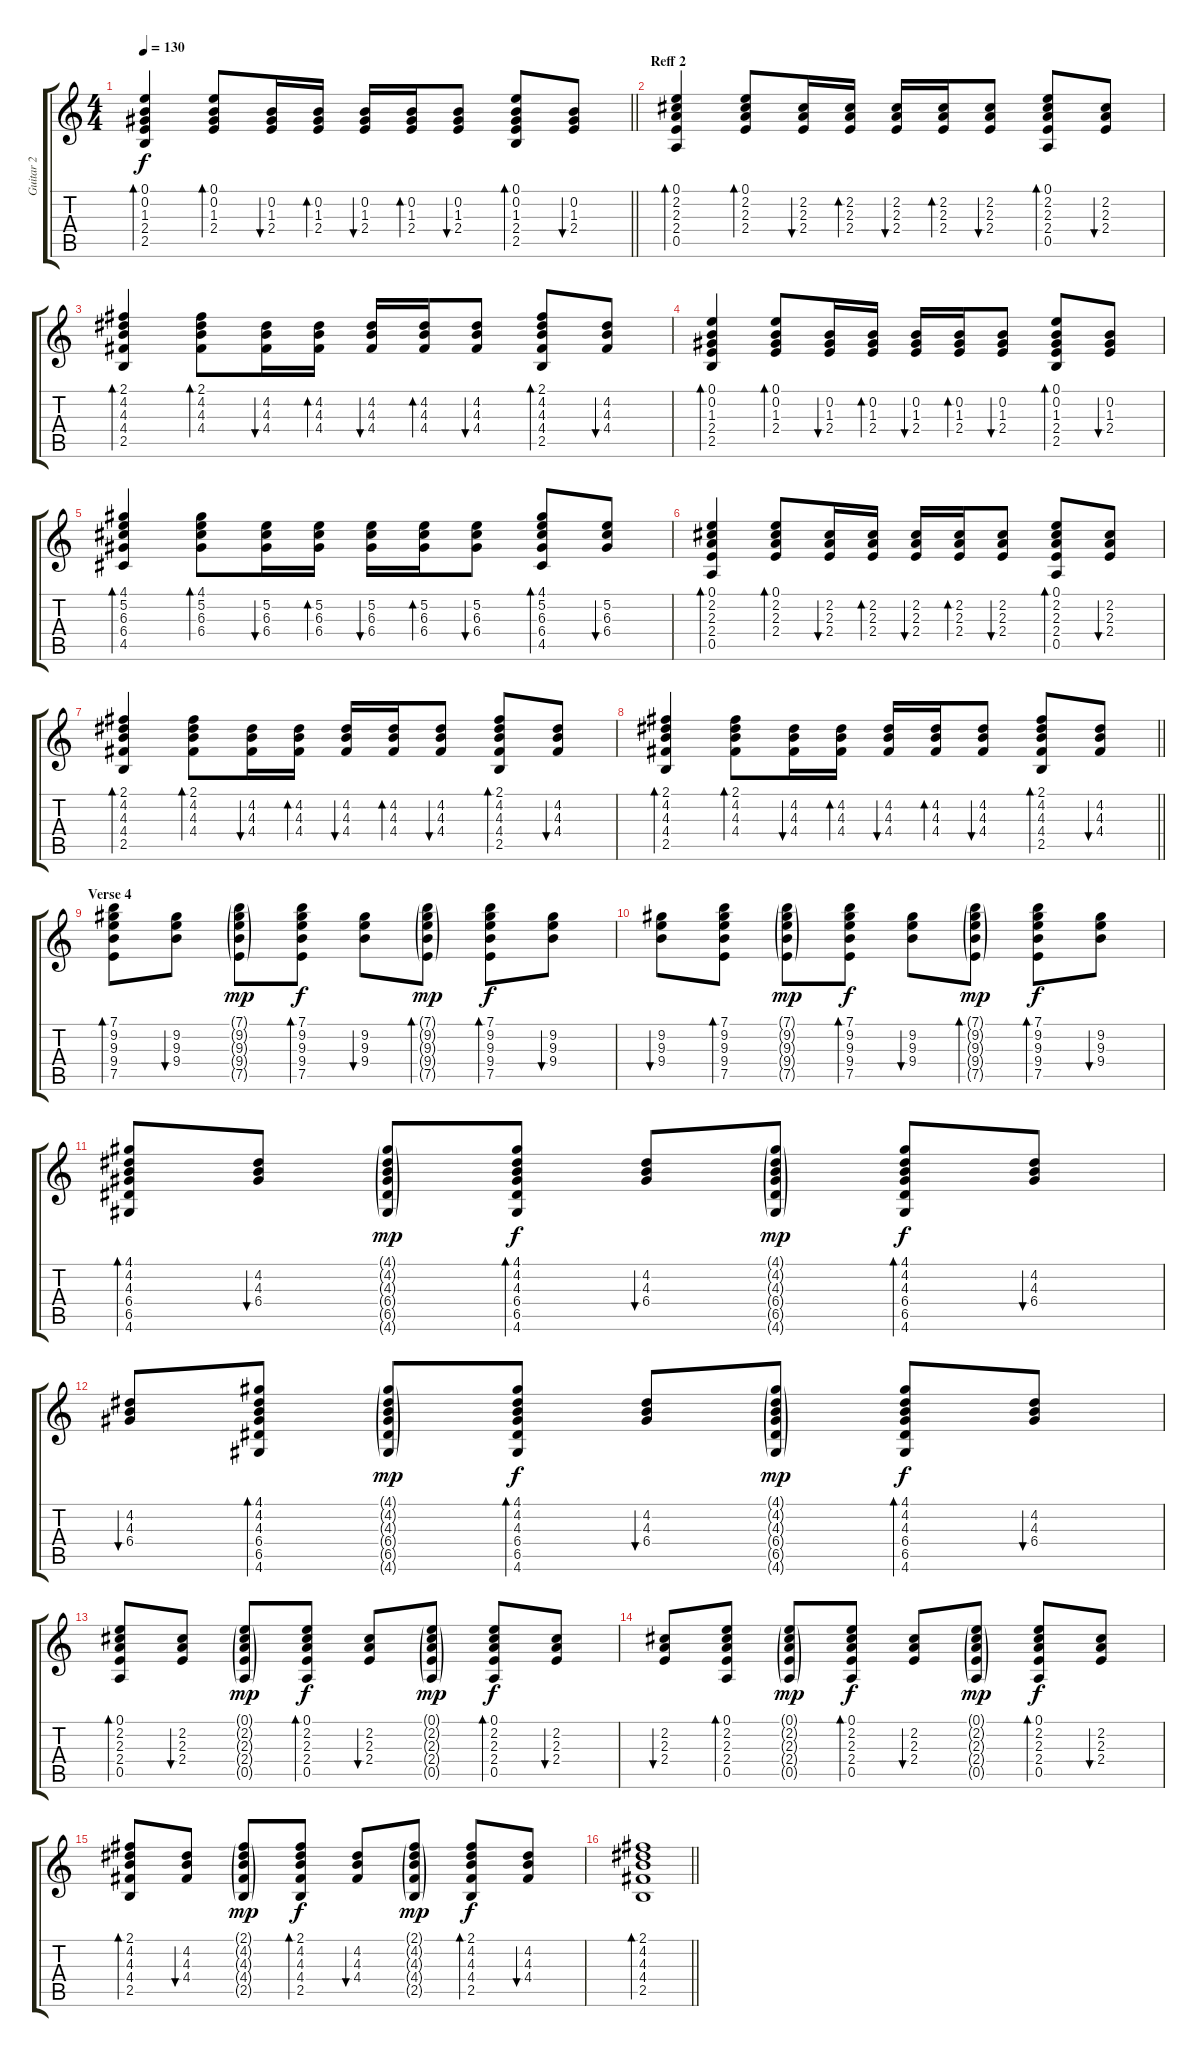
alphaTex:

\track ("Guitar 2" "Guitar 2") {instrument electricguitarclean}
\staff {score tabs}
\tuning (E4 B3 G3 D3 A2 E2) {hide}
\ts (4 4)
\tempo 130
\clef g2
\barLineRight lightlight
\ks c
(0.1 0.2 1.3 2.4 2.5).4{bd 30 dy f} (0.1 0.2 1.3 2.4).8{bd 30} (0.2 1.3 2.4).16{bu 30} (0.2 1.3 2.4).16{bd 30} (0.2 1.3 2.4).16{bu 30} (0.2 1.3 2.4).16{bd 30} (0.2 1.3 2.4).8{bu 30} (0.1 0.2 1.3 2.4 2.5).8{bd 30} (0.2 1.3 2.4).8{bu 30} |
\section ("" "Reff 2")
(0.1 2.2 2.3 2.4 0.5).4{bd 30} (0.1 2.2 2.3 2.4).8{bd 30} (2.2 2.3 2.4).16{bu 30} (2.2 2.3 2.4).16{bd 30} (2.2 2.3 2.4).16{bu 30} (2.2 2.3 2.4).16{bd 30} (2.2 2.3 2.4).8{bu 30} (0.1 2.2 2.3 2.4 0.5).8{bd 30} (2.2 2.3 2.4).8{bu 30} |
(2.1 4.2 4.3 4.4 2.5).4{bd 30} (2.1 4.2 4.3 4.4).8{bd 30} (4.2 4.3 4.4).16{bu 30} (4.2 4.3 4.4).16{bd 30} (4.2 4.3 4.4).16{bu 30} (4.2 4.3 4.4).16{bd 30} (4.2 4.3 4.4).8{bu 30} (2.1 4.2 4.3 4.4 2.5).8{bd 30} (4.2 4.3 4.4).8{bu 30} |
(0.1 0.2 1.3 2.4 2.5).4{bd 30} (0.1 0.2 1.3 2.4).8{bd 30} (0.2 1.3 2.4).16{bu 30} (0.2 1.3 2.4).16{bd 30} (0.2 1.3 2.4).16{bu 30} (0.2 1.3 2.4).16{bd 30} (0.2 1.3 2.4).8{bu 30} (0.1 0.2 1.3 2.4 2.5).8{bd 30} (0.2 1.3 2.4).8{bu 30} |
(4.1 5.2 6.3 6.4 4.5).4{bd 30} (4.1 5.2 6.3 6.4).8{bd 30} (5.2 6.3 6.4).16{bu 30} (5.2 6.3 6.4).16{bd 30} (5.2 6.3 6.4).16{bu 30} (5.2 6.3 6.4).16{bd 30} (5.2 6.3 6.4).8{bu 30} (4.1 5.2 6.3 6.4 4.5).8{bd 30} (5.2 6.3 6.4).8{bu 30} |
(0.1 2.2 2.3 2.4 0.5).4{bd 30} (0.1 2.2 2.3 2.4).8{bd 30} (2.2 2.3 2.4).16{bu 30} (2.2 2.3 2.4).16{bd 30} (2.2 2.3 2.4).16{bu 30} (2.2 2.3 2.4).16{bd 30} (2.2 2.3 2.4).8{bu 30} (0.1 2.2 2.3 2.4 0.5).8{bd 30} (2.2 2.3 2.4).8{bu 30} |
(2.1 4.2 4.3 4.4 2.5).4{bd 30} (2.1 4.2 4.3 4.4).8{bd 30} (4.2 4.3 4.4).16{bu 30} (4.2 4.3 4.4).16{bd 30} (4.2 4.3 4.4).16{bu 30} (4.2 4.3 4.4).16{bd 30} (4.2 4.3 4.4).8{bu 30} (2.1 4.2 4.3 4.4 2.5).8{bd 30} (4.2 4.3 4.4).8{bu 30} |
\barLineRight lightlight
(2.1 4.2 4.3 4.4 2.5).4{bd 30} (2.1 4.2 4.3 4.4).8{bd 30} (4.2 4.3 4.4).16{bu 30} (4.2 4.3 4.4).16{bd 30} (4.2 4.3 4.4).16{bu 30} (4.2 4.3 4.4).16{bd 30} (4.2 4.3 4.4).8{bu 30} (2.1 4.2 4.3 4.4 2.5).8{bd 30} (4.2 4.3 4.4).8{bu 30} |
\section ("" "Verse 4")
(7.1 9.2 9.3 9.4 7.5).8{bd 30 balance 13} (9.2 9.3 9.4).8{bu 30} (7.1{g} 9.2{g} 9.3{g} 9.4{g} 7.5{g}).8{dy mp} (7.1 9.2 9.3 9.4 7.5).8{bd 30 dy f} (9.2 9.3 9.4).8{bu 30} (7.1{g} 9.2{g} 9.3{g} 9.4{g} 7.5{g}).8{bd 30 dy mp} (7.1 9.2 9.3 9.4 7.5).8{bd 30 dy f} (9.2 9.3 9.4).8{bu 30} |
(9.2 9.3 9.4).8{bu 30} (7.1 9.2 9.3 9.4 7.5).8{bd 30} (7.1{g} 9.2{g} 9.3{g} 9.4{g} 7.5{g}).8{dy mp} (7.1 9.2 9.3 9.4 7.5).8{bd 30 dy f} (9.2 9.3 9.4).8{bu 30} (7.1{g} 9.2{g} 9.3{g} 9.4{g} 7.5{g}).8{bd 30 dy mp} (7.1 9.2 9.3 9.4 7.5).8{bd 30 dy f} (9.2 9.3 9.4).8{bu 30} |
(4.1 4.2 4.3 6.4 6.5 4.6).8{bd 30} (4.2 4.3 6.4).8{bu 30} (4.1{g} 4.2{g} 4.3{g} 6.4{g} 6.5{g} 4.6{g}).8{dy mp} (4.1 4.2 4.3 6.4 6.5 4.6).8{bd 30 dy f} (4.2 4.3 6.4).8{bu 30} (4.1{g} 4.2{g} 4.3{g} 6.4{g} 6.5{g} 4.6{g}).8{dy mp} (4.1 4.2 4.3 6.4 6.5 4.6).8{bd 30 dy f} (4.2 4.3 6.4).8{bu 30} |
(4.2 4.3 6.4).8{bu 30} (4.1 4.2 4.3 6.4 6.5 4.6).8{bd 30} (4.1{g} 4.2{g} 4.3{g} 6.4{g} 6.5{g} 4.6{g}).8{dy mp} (4.1 4.2 4.3 6.4 6.5 4.6).8{bd 30 dy f} (4.2 4.3 6.4).8{bu 30} (4.1{g} 4.2{g} 4.3{g} 6.4{g} 6.5{g} 4.6{g}).8{dy mp} (4.1 4.2 4.3 6.4 6.5 4.6).8{bd 30 dy f} (4.2 4.3 6.4).8{bu 30} |
(0.1 2.2 2.3 2.4 0.5).8{bd 30} (2.2 2.3 2.4).8{bu 30} (0.1{g} 2.2{g} 2.3{g} 2.4{g} 0.5{g}).8{dy mp} (0.1 2.2 2.3 2.4 0.5).8{bd 30 dy f} (2.2 2.3 2.4).8{bu 30} (0.1{g} 2.2{g} 2.3{g} 2.4{g} 0.5{g}).8{dy mp} (0.1 2.2 2.3 2.4 0.5).8{bd 30 dy f} (2.2 2.3 2.4).8{bu 30} |
(2.2 2.3 2.4).8{bu 30} (0.1 2.2 2.3 2.4 0.5).8{bd 30} (0.1{g} 2.2{g} 2.3{g} 2.4{g} 0.5{g}).8{dy mp} (0.1 2.2 2.3 2.4 0.5).8{bd 30 dy f} (2.2 2.3 2.4).8{bu 30} (0.1{g} 2.2{g} 2.3{g} 2.4{g} 0.5{g}).8{dy mp} (0.1 2.2 2.3 2.4 0.5).8{bd 30 dy f} (2.2 2.3 2.4).8{bu 30} |
(2.1 4.2 4.3 4.4 2.5).8{bd 30} (4.2 4.3 4.4).8{bu 30} (2.1{g} 4.2{g} 4.3{g} 4.4{g} 2.5{g}).8{dy mp} (2.1 4.2 4.3 4.4 2.5).8{bd 30 dy f} (4.2 4.3 4.4).8{bu 30} (2.1{g} 4.2{g} 4.3{g} 4.4{g} 2.5{g}).8{dy mp} (2.1 4.2 4.3 4.4 2.5).8{bd 30 dy f} (4.2 4.3 4.4).8{bu 30} |
\barLineRight lightlight
(2.1 4.2 4.3 4.4 2.5).1{bd 30}
